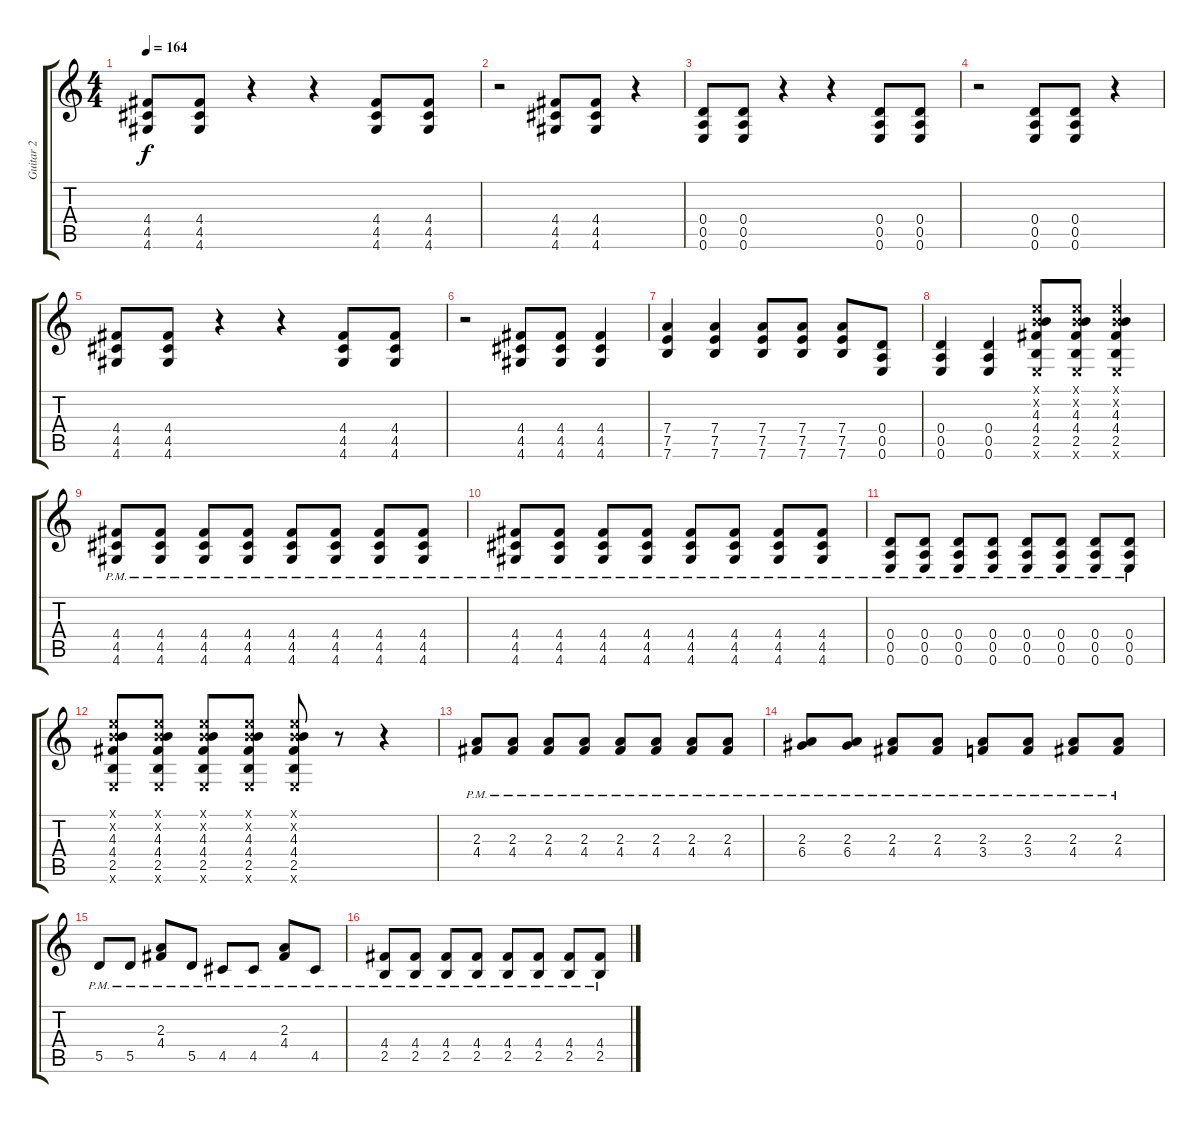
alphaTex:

\track ("Guitar 2" "Guitar 2") {instrument overdrivenguitar}
\staff {score tabs}
\tuning (E4 B3 G3 D3 A2 E2) {hide}
\ts (4 4)
\tempo 164
\clef g2
\ks c
(4.4 4.5 4.6).8{dy f instrument overdrivenguitar} (4.4 4.5 4.6).8 r.4 r.4 (4.4 4.5 4.6).8 (4.4 4.5 4.6).8 |
r.2 (4.4 4.5 4.6).8 (4.4 4.5 4.6).8 r.4 |
(0.4 0.5 0.6).8 (0.4 0.5 0.6).8 r.4 r.4 (0.4 0.5 0.6).8 (0.4 0.5 0.6).8 |
r.2 (0.4 0.5 0.6).8 (0.4 0.5 0.6).8 r.4 |
(4.4 4.5 4.6).8 (4.4 4.5 4.6).8 r.4 r.4 (4.4 4.5 4.6).8 (4.4 4.5 4.6).8 |
r.2 (4.4 4.5 4.6).8 (4.4 4.5 4.6).8 (4.4 4.5 4.6).4 |
(7.4 7.5 7.6).4 (7.4 7.5 7.6).4 (7.4 7.5 7.6).8 (7.4 7.5 7.6).8 (7.4 7.5 7.6).8 (0.4 0.5 0.6).8 |
(0.4 0.5 0.6).4 (0.4 0.5 0.6).4 (0.1{x} 0.2{x} 4.3 4.4 2.5 0.6{x}).8 (0.1{x} 0.2{x} 4.3 4.4 2.5 0.6{x}).8 (0.1{x} 0.2{x} 4.3 4.4 2.5 0.6{x}).4 |
(4.4{pm} 4.5{pm} 4.6{pm}).8 (4.4{pm} 4.5{pm} 4.6{pm}).8 (4.4{pm} 4.5{pm} 4.6{pm}).8 (4.4{pm} 4.5{pm} 4.6{pm}).8 (4.4{pm} 4.5{pm} 4.6{pm}).8 (4.4{pm} 4.5{pm} 4.6{pm}).8 (4.4{pm} 4.5{pm} 4.6{pm}).8 (4.4{pm} 4.5{pm} 4.6{pm}).8 |
(4.4{pm} 4.5{pm} 4.6{pm}).8 (4.4{pm} 4.5{pm} 4.6{pm}).8 (4.4{pm} 4.5{pm} 4.6{pm}).8 (4.4{pm} 4.5{pm} 4.6{pm}).8 (4.4{pm} 4.5{pm} 4.6{pm}).8 (4.4{pm} 4.5{pm} 4.6{pm}).8 (4.4{pm} 4.5{pm} 4.6{pm}).8 (4.4{pm} 4.5{pm} 4.6{pm}).8 |
(0.4{pm} 0.5{pm} 0.6{pm}).8 (0.4{pm} 0.5{pm} 0.6{pm}).8 (0.4{pm} 0.5{pm} 0.6{pm}).8 (0.4{pm} 0.5{pm} 0.6{pm}).8 (0.4{pm} 0.5{pm} 0.6{pm}).8 (0.4{pm} 0.5{pm} 0.6{pm}).8 (0.4{pm} 0.5{pm} 0.6{pm}).8 (0.4{pm} 0.5{pm} 0.6{pm}).8 |
(0.1{x} 0.2{x} 4.3 4.4 2.5 0.6{x}).8 (0.1{x} 0.2{x} 4.3 4.4 2.5 0.6{x}).8 (0.1{x} 0.2{x} 4.3 4.4 2.5 0.6{x}).8 (0.1{x} 0.2{x} 4.3 4.4 2.5 0.6{x}).8 (0.1{x} 0.2{x} 4.3 4.4 2.5 0.6{x}).8 r.8 r.4 |
(2.3{pm} 4.4{pm}).8 (2.3{pm} 4.4{pm}).8 (2.3{pm} 4.4{pm}).8 (2.3{pm} 4.4{pm}).8 (2.3{pm} 4.4{pm}).8 (2.3{pm} 4.4{pm}).8 (2.3{pm} 4.4{pm}).8 (2.3{pm} 4.4{pm}).8 |
(2.3{pm} 6.4{pm}).8 (2.3{pm} 6.4{pm}).8 (2.3{pm} 4.4{pm}).8 (2.3{pm} 4.4{pm}).8 (2.3{pm} 3.4{pm}).8 (2.3{pm} 3.4{pm}).8 (2.3{pm} 4.4{pm}).8 (2.3{pm} 4.4{pm}).8 |
5.5{pm}.8 5.5{pm}.8 (2.3{pm} 4.4{pm}).8 5.5{pm}.8 4.5{pm}.8 4.5{pm}.8 (2.3{pm} 4.4{pm}).8 4.5{pm}.8 |
(4.4{pm} 2.5{pm}).8 (4.4{pm} 2.5{pm}).8 (4.4{pm} 2.5{pm}).8 (4.4{pm} 2.5{pm}).8 (4.4{pm} 2.5{pm}).8 (4.4{pm} 2.5{pm}).8 (4.4{pm} 2.5{pm}).8 (4.4{pm} 2.5{pm}).8
